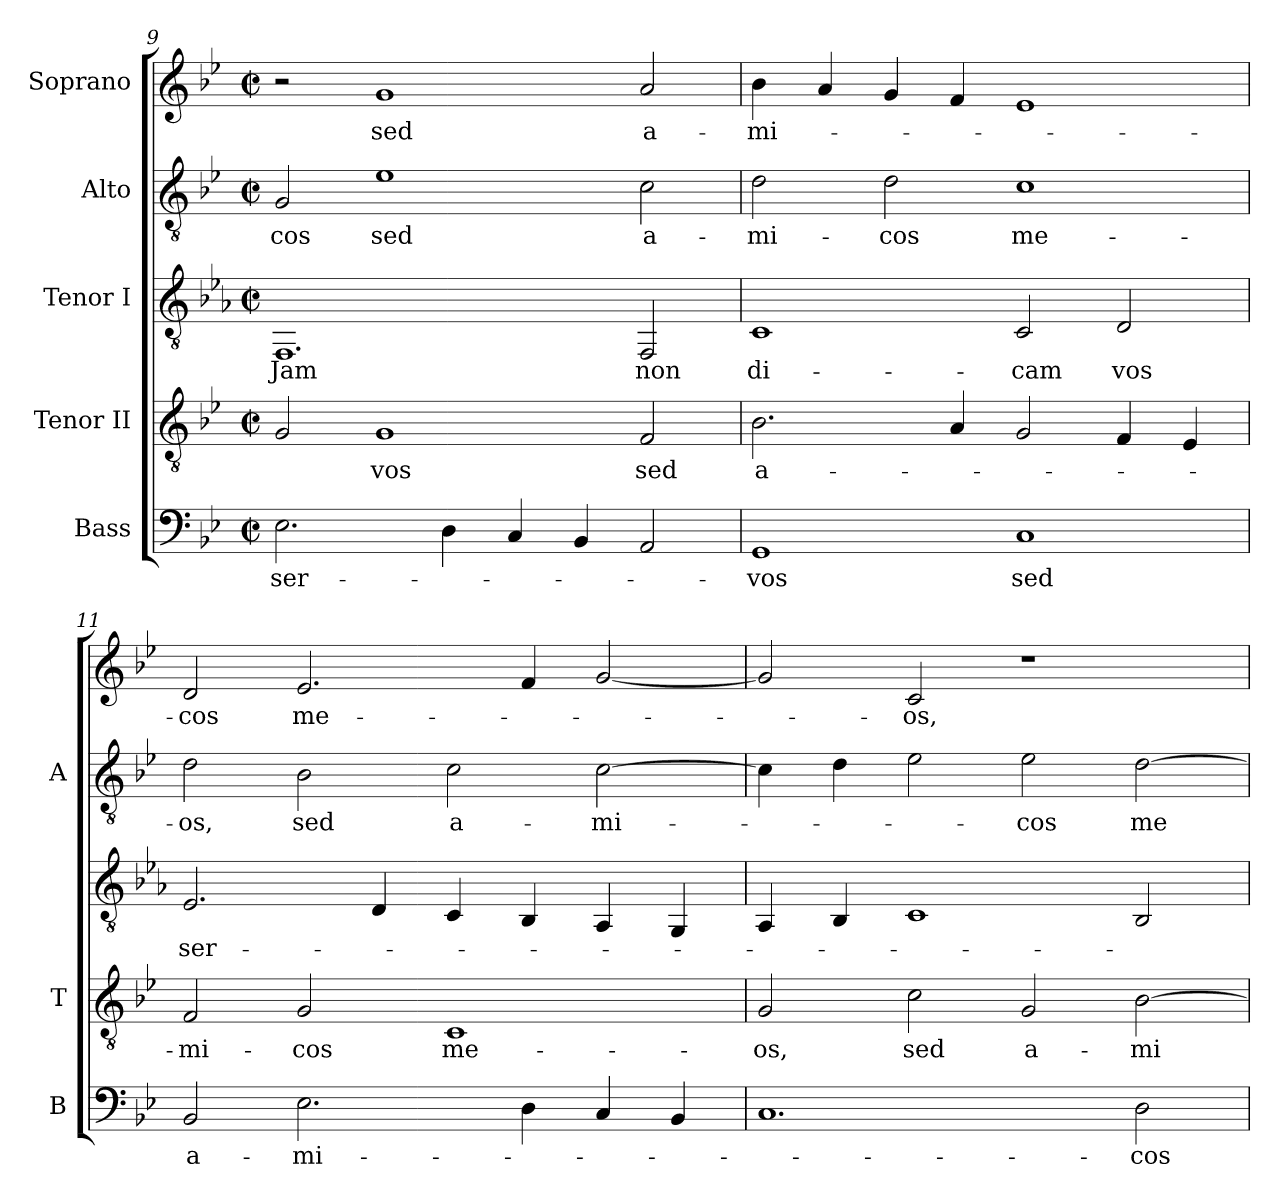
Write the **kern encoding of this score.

**kern	**text	**kern	**text	**kern	**text	**kern	**text	**kern	**text
*part5	*part5	*part4	*part4	*part3	*part3	*part2	*part2	*part1	*part1
*staff5	*staff5	*staff4	*staff4	*staff3	*staff3	*staff2	*staff2	*staff1	*staff1
*I"Bass	*	*I"Tenor II	*	*I"Tenor I	*	*I"Alto	*	*I"Soprano	*
*I'B	*	*I'T	*	*	*	*I'A	*	*	*
!!LO:PB:g=z
*clefF4	*	*clefGv2	*	*clefGv2	*	*clefGv2	*	*clefG2	*
*	*	*	*	*ITrd-4c-7	*	*	*	*	*
*k[b-e-]	*	*k[b-e-]	*	*k[b-e-]	*	*k[b-e-]	*	*k[b-e-]	*
*B-:	*	*B-:	*	*B-:	*	*B-:	*	*B-:	*
*M2/2	*	*M2/2	*	*M2/2	*	*M2/2	*	*M2/2	*
*met(c|)	*	*met(c|)	*	*met(c|)	*	*met(c|)	*	*met(c|)	*
=9	=9	=9	=9	=9	=9	=9	=9	=9	=9
!	!LO:LY:b:color=#000000	!	!	!	!	!	!	!	!
!	!	!	!	!	!LO:LY:b:color=#000000	!	!	!	!
!	!	!	!	!	!	!	!LO:LY:b:color=#000000	!	!
2.E-i\	ser-	2Gi/	.	1.Ci	Jam	2Gi/	-cos	2r	.
!	!	!	!LO:LY:b:color=#000000	!	!	!	!	!	!
!	!	!	!	!	!	!	!LO:LY:b:color=#000000	!	!
!	!	!	!	!	!	!	!	!	!LO:LY:b:color=#000000
.	.	1Gi	-vos	.	.	1e-i	sed	1gi	sed
4Di\	.	.	.	.	.	.	.	.	.
4Ci/	.	.	.	.	.	.	.	.	.
4BB-i/	.	.	.	.	.	.	.	.	.
!	!	!	!LO:LY:b:color=#000000	!	!	!	!	!	!
!	!	!	!	!	!LO:LY:b:color=#000000	!	!	!	!
!	!	!	!	!	!	!	!LO:LY:b:color=#000000	!	!
!	!	!	!	!	!	!	!	!	!LO:LY:b:color=#000000
2AAi/	.	2Fi/	sed	2Ci/	non	2ci\	a-	2ai/	a-
=10	=10	=10	=10	=10	=10	=10	=10	=10	=10
!	!LO:LY:b:color=#000000	!	!	!	!	!	!	!	!
!	!	!	!LO:LY:b:color=#000000	!	!	!	!	!	!
!	!	!	!	!	!LO:LY:b:color=#000000	!	!	!	!
!	!	!	!	!	!	!	!LO:LY:b:color=#000000	!	!
!	!	!	!	!	!	!	!	!	!LO:LY:b:color=#000000
1GGi	-vos	2.B-i\	a-	1Gi	di-	2di\	-mi-	4b-i\	-mi-
.	.	.	.	.	.	.	.	4ai/	.
!	!	!	!	!	!	!	!LO:LY:b:color=#000000	!	!
.	.	.	.	.	.	2di\	-cos	4gi/	.
.	.	4Ai/	.	.	.	.	.	4fi/	.
!	!LO:LY:b:color=#000000	!	!	!	!	!	!	!	!
!	!	!	!	!	!LO:LY:b:color=#000000	!	!	!	!
!	!	!	!	!	!	!	!LO:LY:b:color=#000000	!	!
1Ci	sed	2Gi/	.	2Gi/	-cam	1ci	me-	1e-i	.
!	!	!	!	!	!LO:LY:b:color=#000000	!	!	!	!
.	.	4Fi/	.	2Ai/	vos	.	.	.	.
.	.	4E-i/	.	.	.	.	.	.	.
=11	=11	=11	=11	=11	=11	=11	=11	=11	=11
!	!LO:LY:b:color=#000000	!	!	!	!	!	!	!	!
!	!	!	!LO:LY:b:color=#000000	!	!	!	!	!	!
!	!	!	!	!	!LO:LY:b:color=#000000	!	!	!	!
!	!	!	!	!	!	!	!LO:LY:b:color=#000000	!	!
!	!	!	!	!	!	!	!	!	!LO:LY:b:color=#000000
2BB-i/	a-	2Fi/	-mi-	2.B-i/	ser-	2di\	-os,	2di/	-cos
!	!LO:LY:b:color=#000000	!	!	!	!	!	!	!	!
!	!	!	!LO:LY:b:color=#000000	!	!	!	!	!	!
!	!	!	!	!	!	!	!LO:LY:b:color=#000000	!	!
!	!	!	!	!	!	!	!	!	!LO:LY:b:color=#000000
2.E-i\	-mi-	2Gi/	-cos	.	.	2B-i\	sed	2.e-i/	me-
.	.	.	.	4Ai/	.	.	.	.	.
!	!	!	!LO:LY:b:color=#000000	!	!	!	!	!	!
!	!	!	!	!	!	!	!LO:LY:b:color=#000000	!	!
.	.	1Ci	me-	4Gi/	.	2ci\	a-	.	.
4Di\	.	.	.	4Fi/	.	.	.	4fi/	.
!	!	!	!	!	!	!	!LO:LY:b:color=#000000	!	!
4Ci/	.	.	.	4E-i/	.	[>2ci\	-mi-	[<2gi/	.
4BB-i/	.	.	.	4Di/	.	.	.	.	.
=12	=12	=12	=12	=12	=12	=12	=12	=12	=12
!	!	!	!LO:LY:b:color=#000000	!	!	!	!	!	!
1.Ci	.	2Gi/	-os,	4E-i/	.	4ci\]	.	2gi/]	.
.	.	.	.	4Fi/	.	4di\	.	.	.
!	!	!	!LO:LY:b:color=#000000	!	!	!	!	!	!
!	!	!	!	!	!	!	!	!	!LO:LY:b:color=#000000
.	.	2ci\	sed	1Gi	.	2e-i\	.	2ci/	-os,
!	!	!	!LO:LY:b:color=#000000	!	!	!	!	!	!
!	!	!	!	!	!	!	!LO:LY:b:color=#000000	!	!
.	.	2Gi/	a-	.	.	2e-i\	-cos	1r	.
!	!LO:LY:b:color=#000000	!	!	!	!	!	!	!	!
!	!	!	!LO:LY:b:color=#000000	!	!	!	!	!	!
!	!	!	!	!	!	!	!LO:LY:b:color=#000000	!	!
2Di\	-cos	[>2B-i\	-mi-	2Fi/	.	[>2di\	me-	.	.
=	=	=	=	=	=	=	=	=	=
*-	*-	*-	*-	*-	*-	*-	*-	*-	*-
